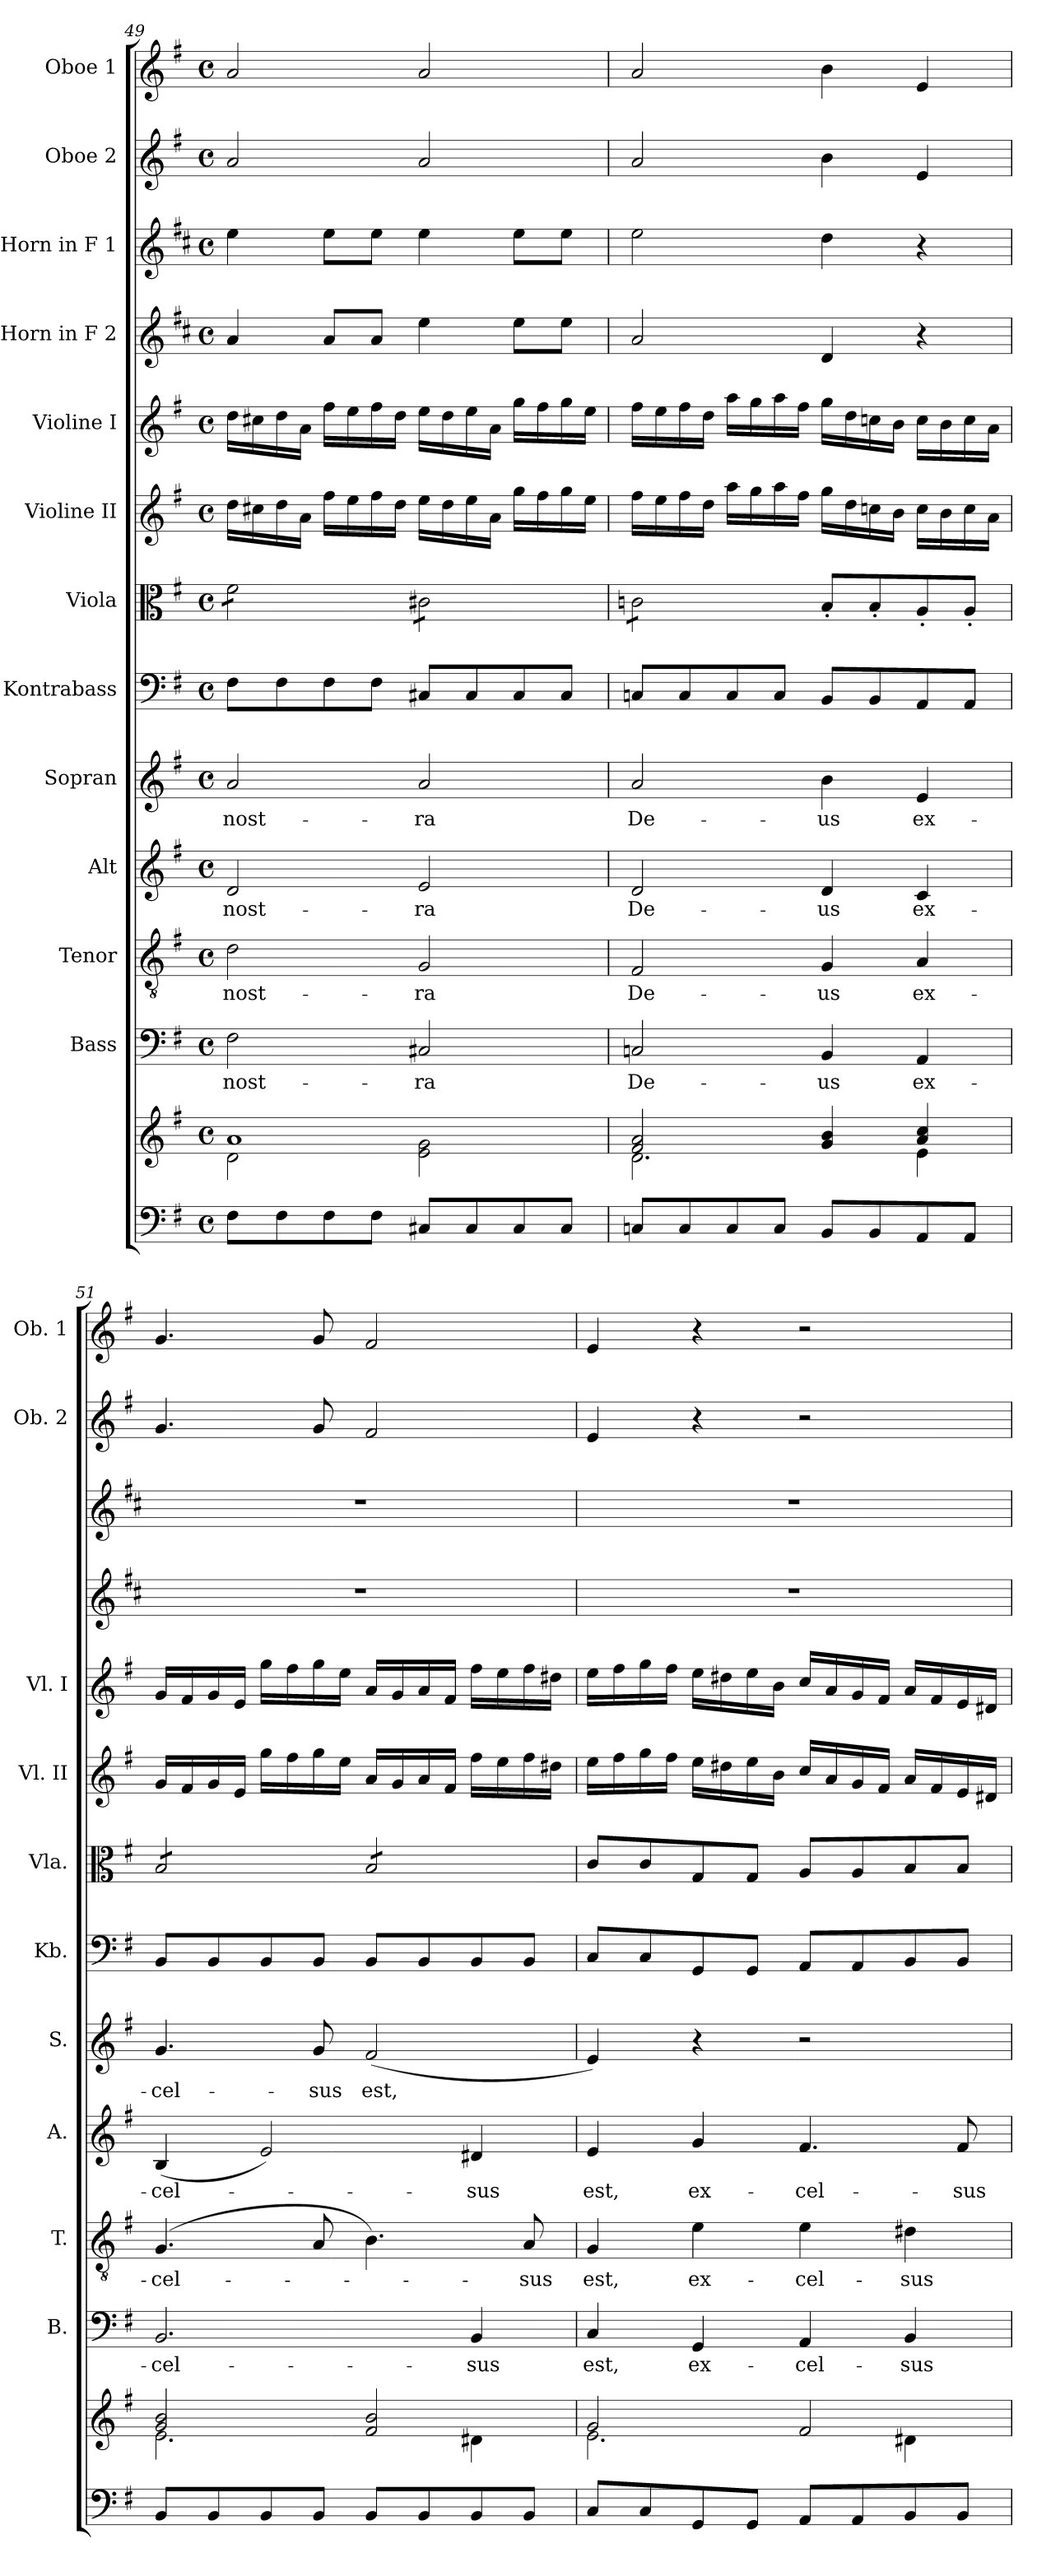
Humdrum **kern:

**kern	**kern	**kern	**text	**kern	**text	**kern	**text	**kern	**text	**kern	**kern	**kern	**kern	**kern	**kern	**kern	**kern
*part13	*part13	*part12	*part12	*part11	*part11	*part10	*part10	*part9	*part9	*part8	*part7	*part6	*part5	*part4	*part3	*part2	*part1
*staff14	*staff13	*staff12	*staff12	*staff11	*staff11	*staff10	*staff10	*staff9	*staff9	*staff8	*staff7	*staff6	*staff5	*staff4	*staff3	*staff2	*staff1
*	*	*I"Bass	*	*I"Tenor	*	*I"Alt	*	*I"Sopran	*	*I"Kontrabass	*I"Viola	*I"Violine II	*I"Violine I	*I"Horn in F 2	*I"Horn in F 1	*I"Oboe 2	*I"Oboe 1
*	*	*I'B.	*	*I'T.	*	*I'A.	*	*I'S.	*	*I'Kb.	*I'Vla.	*I'Vl. II	*I'Vl. I	*	*	*I'Ob. 2	*I'Ob. 1
*clefF4	*clefG2	*clefF4	*	*clefGv2	*	*clefG2	*	*clefG2	*	*clefF4	*clefC3	*clefG2	*clefG2	*clefG2	*clefG2	*clefG2	*clefG2
*	*	*	*	*	*	*	*	*	*	*ITrd7c12	*	*	*	*ITrd4c7	*ITrd4c7	*	*
*k[f#]	*k[f#]	*k[f#]	*	*k[f#]	*	*k[f#]	*	*k[f#]	*	*k[f#]	*k[f#]	*k[f#]	*k[f#]	*k[f#]	*k[f#]	*k[f#]	*k[f#]
*G:	*G:	*G:	*	*G:	*	*G:	*	*G:	*	*G:	*G:	*G:	*G:	*G:	*G:	*G:	*G:
*M4/4	*M4/4	*M4/4	*	*M4/4	*	*M4/4	*	*M4/4	*	*M4/4	*M4/4	*M4/4	*M4/4	*M4/4	*M4/4	*M4/4	*M4/4
*met(c)	*met(c)	*met(c)	*	*met(c)	*	*met(c)	*	*met(c)	*	*met(c)	*met(c)	*met(c)	*met(c)	*met(c)	*met(c)	*met(c)	*met(c)
=49	=49	=49	=49	=49	=49	=49	=49	=49	=49	=49	=49	=49	=49	=49	=49	=49	=49
*	*^	*	*	*	*	*	*	*	*	*	*	*	*	*	*	*	*
!	!	!	!	!LO:LY:b	!	!LO:LY:b	!	!LO:LY:b	!	!LO:LY:b	!	!	!	!	!	!	!	!
*	*	*	*	*	*	*	*	*	*	*	*	*tremolo	*	*	*	*	*	*
8F#\L	1a	2d\	2F#\	nost-	2d\	nost-	2d/	nost-	2a/	nost-	8FF#\L	8f#\L	16dd\LL	16dd\LL	4d/	4a\	2a/	2a/
.	.	.	.	.	.	.	.	.	.	.	.	.	16cc#X\	16cc#X\	.	.	.	.
8F#\	.	.	.	.	.	.	.	.	.	.	8FF#\	8f#\	16dd\	16dd\	.	.	.	.
.	.	.	.	.	.	.	.	.	.	.	.	.	16a\JJ	16a\JJ	.	.	.	.
8F#\	.	.	.	.	.	.	.	.	.	.	8FF#\	8f#\	16ff#\LL	16ff#\LL	8d/L	8a\L	.	.
.	.	.	.	.	.	.	.	.	.	.	.	.	16ee\	16ee\	.	.	.	.
8F#\J	.	.	.	.	.	.	.	.	.	.	8FF#\J	8f#\J	16ff#\	16ff#\	8d/J	8a\J	.	.
.	.	.	.	.	.	.	.	.	.	.	.	.	16dd\JJ	16dd\JJ	.	.	.	.
!	!	!	!	!LO:LY:b	!	!LO:LY:b	!	!LO:LY:b	!	!LO:LY:b	!	!	!	!	!	!	!	!
8C#X/L	.	2e\ 2g\	2C#X/	-ra	2G/	-ra	2e/	-ra	2a/	-ra	8CC#X/L	8c#X\L	16ee\LL	16ee\LL	4a\	4a\	2a/	2a/
.	.	.	.	.	.	.	.	.	.	.	.	.	16dd\	16dd\	.	.	.	.
8C#/	.	.	.	.	.	.	.	.	.	.	8CC#/	8c#X\	16ee\	16ee\	.	.	.	.
.	.	.	.	.	.	.	.	.	.	.	.	.	16a\JJ	16a\JJ	.	.	.	.
8C#/	.	.	.	.	.	.	.	.	.	.	8CC#/	8c#X\	16gg\LL	16gg\LL	8a\L	8a\L	.	.
.	.	.	.	.	.	.	.	.	.	.	.	.	16ff#\	16ff#\	.	.	.	.
8C#/J	.	.	.	.	.	.	.	.	.	.	8CC#/J	8c#X\J	16gg\	16gg\	8a\J	8a\J	.	.
.	.	.	.	.	.	.	.	.	.	.	.	.	16ee\JJ	16ee\JJ	.	.	.	.
=50	=50	=50	=50	=50	=50	=50	=50	=50	=50	=50	=50	=50	=50	=50	=50	=50	=50	=50
!	!	!	!	!LO:LY:b	!	!LO:LY:b	!	!LO:LY:b	!	!LO:LY:b	!	!	!	!	!	!	!	!
8Cn/L	2f#/ 2a/	2.d\	2Cn/	De-	2F#/	De-	2d/	De-	2a/	De-	8CCn/L	8cn\L	16ff#\LL	16ff#\LL	2d/	2a\	2a/	2a/
.	.	.	.	.	.	.	.	.	.	.	.	.	16ee\	16ee\	.	.	.	.
8C/	.	.	.	.	.	.	.	.	.	.	8CC/	8cn\	16ff#\	16ff#\	.	.	.	.
.	.	.	.	.	.	.	.	.	.	.	.	.	16dd\JJ	16dd\JJ	.	.	.	.
8C/	.	.	.	.	.	.	.	.	.	.	8CC/	8cn\	16aa\LL	16aa\LL	.	.	.	.
.	.	.	.	.	.	.	.	.	.	.	.	.	16gg\	16gg\	.	.	.	.
8C/J	.	.	.	.	.	.	.	.	.	.	8CC/J	8cn\J	16aa\	16aa\	.	.	.	.
*	*	*	*	*	*	*	*	*	*	*	*	*Xtremolo	*	*	*	*	*	*
.	.	.	.	.	.	.	.	.	.	.	.	.	16ff#\JJ	16ff#\JJ	.	.	.	.
!	!	!	!	!LO:LY:b	!	!LO:LY:b	!	!LO:LY:b	!	!LO:LY:b	!	!	!	!	!	!	!	!
8BB/L	4g/ 4b/	.	4BB/	-us	4G/	-us	4d/	-us	4b\	-us	8BBB/L	8B'</L	16gg\LL	16gg\LL	4G/	4g\	4b\	4b\
.	.	.	.	.	.	.	.	.	.	.	.	.	16dd\	16dd\	.	.	.	.
8BB/	.	.	.	.	.	.	.	.	.	.	8BBB/	8B'</	16ccn\	16ccn\	.	.	.	.
.	.	.	.	.	.	.	.	.	.	.	.	.	16b\JJ	16b\JJ	.	.	.	.
!	!	!	!	!LO:LY:b	!	!LO:LY:b	!	!LO:LY:b	!	!LO:LY:b	!	!	!	!	!	!	!	!
8AA/	4a/ 4cc/	4e\	4AA/	ex-	4A/	ex-	4c/	ex-	4e/	ex-	8AAA/	8A'</	16cc\LL	16cc\LL	4r	4r	4e/	4e/
.	.	.	.	.	.	.	.	.	.	.	.	.	16b\	16b\	.	.	.	.
8AA/J	.	.	.	.	.	.	.	.	.	.	8AAA/J	8A'</J	16cc\	16cc\	.	.	.	.
.	.	.	.	.	.	.	.	.	.	.	.	.	16a\JJ	16a\JJ	.	.	.	.
!!LO:PB:g=z
=51	=51	=51	=51	=51	=51	=51	=51	=51	=51	=51	=51	=51	=51	=51	=51	=51	=51	=51
!	!	!	!	!LO:LY:b	!	!LO:LY:b	!	!LO:LY:b	!	!LO:LY:b	!	!	!	!	!	!	!	!
*	*	*	*	*	*	*	*	*	*	*	*	*tremolo	*	*	*	*	*	*
8BB/L	2g/ 2b/	2.e\	2.BB/	-cel-	(4.G/	-cel-	(4B/	-cel-	4.g/	-cel-	8BBB/L	8B/L	16g/LL	16g/LL	1r	1r	4.g/	4.g/
.	.	.	.	.	.	.	.	.	.	.	.	.	16f#/	16f#/	.	.	.	.
8BB/	.	.	.	.	.	.	.	.	.	.	8BBB/	8B/	16g/	16g/	.	.	.	.
.	.	.	.	.	.	.	.	.	.	.	.	.	16e/JJ	16e/JJ	.	.	.	.
8BB/	.	.	.	.	.	.	2e/)	.	.	.	8BBB/	8B/	16gg\LL	16gg\LL	.	.	.	.
.	.	.	.	.	.	.	.	.	.	.	.	.	16ff#\	16ff#\	.	.	.	.
!	!	!	!	!	!	!	!	!	!	!LO:LY:b	!	!	!	!	!	!	!	!
8BB/J	.	.	.	.	8A/	.	.	.	8g/	-sus	8BBB/J	8B/J	16gg\	16gg\	.	.	8g/	8g/
.	.	.	.	.	.	.	.	.	.	.	.	.	16ee\JJ	16ee\JJ	.	.	.	.
!	!	!	!	!	!	!	!	!	!	!LO:LY:b	!	!	!	!	!	!	!	!
8BB/L	2f#/ 2b/	.	.	.	4.B\)	.	.	.	(<2f#/	est,	8BBB/L	8B/L	16a/LL	16a/LL	.	.	2f#/	2f#/
.	.	.	.	.	.	.	.	.	.	.	.	.	16g/	16g/	.	.	.	.
8BB/	.	.	.	.	.	.	.	.	.	.	8BBB/	8B/	16a/	16a/	.	.	.	.
.	.	.	.	.	.	.	.	.	.	.	.	.	16f#/JJ	16f#/JJ	.	.	.	.
!	!	!	!	!LO:LY:b	!	!	!	!LO:LY:b	!	!	!	!	!	!	!	!	!	!
8BB/	.	4d#X\	4BB/	-sus	.	.	4d#X/	-sus	.	.	8BBB/	8B/	16ff#\LL	16ff#\LL	.	.	.	.
.	.	.	.	.	.	.	.	.	.	.	.	.	16ee\	16ee\	.	.	.	.
!	!	!	!	!	!	!LO:LY:b	!	!	!	!	!	!	!	!	!	!	!	!
8BB/J	.	.	.	.	8A/	-sus	.	.	.	.	8BBB/J	8B/J	16ff#\	16ff#\	.	.	.	.
*	*	*	*	*	*	*	*	*	*	*	*	*Xtremolo	*	*	*	*	*	*
.	.	.	.	.	.	.	.	.	.	.	.	.	16dd#X\JJ	16dd#X\JJ	.	.	.	.
=52	=52	=52	=52	=52	=52	=52	=52	=52	=52	=52	=52	=52	=52	=52	=52	=52	=52	=52
!	!	!	!	!LO:LY:b	!	!LO:LY:b	!	!LO:LY:b	!	!	!	!	!	!	!	!	!	!
8C/L	2g/	2.e\	4C/	est,	4G/	est,	4e/	est,	4e/)	.	8CC/L	8c/L	16ee\LL	16ee\LL	1r	1r	4e/	4e/
.	.	.	.	.	.	.	.	.	.	.	.	.	16ff#\	16ff#\	.	.	.	.
8C/	.	.	.	.	.	.	.	.	.	.	8CC/	8c/	16gg\	16gg\	.	.	.	.
.	.	.	.	.	.	.	.	.	.	.	.	.	16ff#\JJ	16ff#\JJ	.	.	.	.
!	!	!	!	!LO:LY:b	!	!LO:LY:b	!	!LO:LY:b	!	!	!	!	!	!	!	!	!	!
8GG/	.	.	4GG/	ex-	4e\	ex-	4g/	ex-	4r	.	8GGG/	8G/	16ee\LL	16ee\LL	.	.	4r	4r
.	.	.	.	.	.	.	.	.	.	.	.	.	16dd#X\	16dd#X\	.	.	.	.
8GG/J	.	.	.	.	.	.	.	.	.	.	8GGG/J	8G/J	16ee\	16ee\	.	.	.	.
.	.	.	.	.	.	.	.	.	.	.	.	.	16b\JJ	16b\JJ	.	.	.	.
!	!	!	!	!LO:LY:b	!	!LO:LY:b	!	!LO:LY:b	!	!	!	!	!	!	!	!	!	!
8AA/L	2f#/	.	4AA/	-cel-	4e\	-cel-	4.f#/	-cel-	2r	.	8AAA/L	8A/L	16cc/LL	16cc/LL	.	.	2r	2r
.	.	.	.	.	.	.	.	.	.	.	.	.	16a/	16a/	.	.	.	.
8AA/	.	.	.	.	.	.	.	.	.	.	8AAA/	8A/	16g/	16g/	.	.	.	.
.	.	.	.	.	.	.	.	.	.	.	.	.	16f#/JJ	16f#/JJ	.	.	.	.
!	!	!	!	!LO:LY:b	!	!LO:LY:b	!	!	!	!	!	!	!	!	!	!	!	!
8BB/	.	4d#X\	4BB/	-sus	4d#X\	-sus	.	.	.	.	8BBB/	8B/	16a/LL	16a/LL	.	.	.	.
.	.	.	.	.	.	.	.	.	.	.	.	.	16f#/	16f#/	.	.	.	.
!	!	!	!	!	!	!	!	!LO:LY:b	!	!	!	!	!	!	!	!	!	!
8BB/J	.	.	.	.	.	.	8f#/	-sus	.	.	8BBB/J	8B/J	16e/	16e/	.	.	.	.
.	.	.	.	.	.	.	.	.	.	.	.	.	16d#X/JJ	16d#X/JJ	.	.	.	.
*	*v	*v	*	*	*	*	*	*	*	*	*	*	*	*	*	*	*	*
=	=	=	=	=	=	=	=	=	=	=	=	=	=	=	=	=	=
*-	*-	*-	*-	*-	*-	*-	*-	*-	*-	*-	*-	*-	*-	*-	*-	*-	*-
